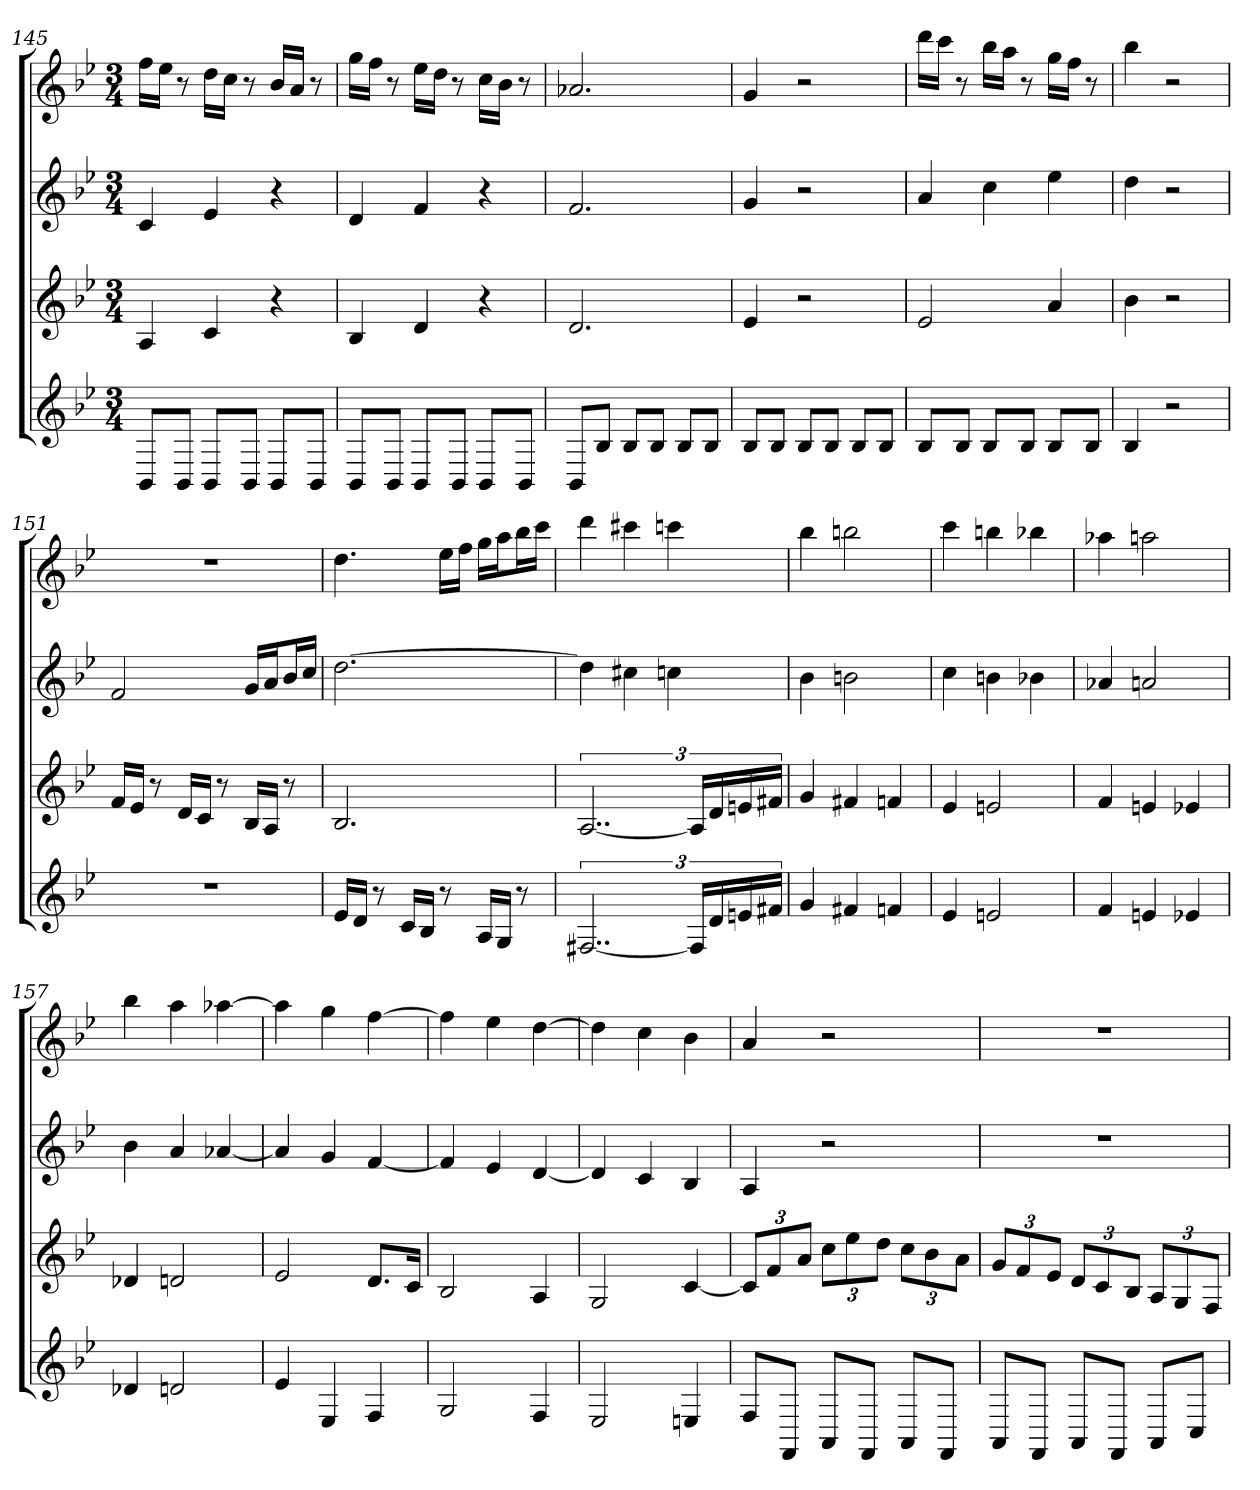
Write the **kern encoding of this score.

**kern	**kern	**kern	**kern
*part4	*part3	*part2	*part1
*staff4	*staff3	*staff2	*staff1
*k[b-e-]	*k[b-e-]	*k[b-e-]	*k[b-e-]
*B-:	*B-:	*B-:	*B-:
*M3/4	*M3/4	*M3/4	*M3/4
=145	=145	=145	=145
8BB-L	4A	4c	16ffLL
.	.	.	16ee-JJ
8BB-J	.	.	8r
8BB-L	4c	4e-	16ddLL
.	.	.	16ccJJ
8BB-J	.	.	8r
8BB-L	4r	4r	16b-LL
.	.	.	16aJJ
8BB-J	.	.	8r
=146	=146	=146	=146
8BB-L	4B-	4d	16ggLL
.	.	.	16ffJJ
8BB-J	.	.	8r
8BB-L	4d	4f	16ee-LL
.	.	.	16ddJJ
8BB-J	.	.	8r
8BB-L	4r	4r	16ccLL
.	.	.	16b-JJ
8BB-J	.	.	8r
=147	=147	=147	=147
8BB-L	2.d	2.f	2.a-X
8B-J	.	.	.
8B-L	.	.	.
8B-J	.	.	.
8B-L	.	.	.
8B-J	.	.	.
=148	=148	=148	=148
8B-L	4e-	4g	4g
8B-J	.	.	.
8B-L	2r	2r	2r
8B-J	.	.	.
8B-L	.	.	.
8B-J	.	.	.
=149	=149	=149	=149
8B-L	2e-	4a	16dddLL
.	.	.	16cccJJ
8B-J	.	.	8r
8B-L	.	4cc	16bb-LL
.	.	.	16aaJJ
8B-J	.	.	8r
8B-L	4a	4ee-	16ggLL
.	.	.	16ffJJ
8B-J	.	.	8r
=150	=150	=150	=150
4B-	4b-	4dd	4bb-
2r	2r	2r	2r
=151	=151	=151	=151
2.r	16fLL	2f	2.r
.	16e-JJ	.	.
.	8r	.	.
.	16dLL	.	.
.	16cJJ	.	.
.	8r	.	.
.	16B-LL	16gLL	.
.	16AJJ	16aJ	.
.	8r	16b-L	.
.	.	16ccJJ	.
=152	=152	=152	=152
16e-LL	2.B-	[2.dd	4.dd
16dJJ	.	.	.
8r	.	.	.
16cLL	.	.	.
16B-JJ	.	.	.
8r	.	.	16ee-LL
.	.	.	16ffJJ
16ALL	.	.	16ggLL
16GJJ	.	.	16aaJ
8r	.	.	16bb-L
.	.	.	16cccJJ
=153	=153	=153	=153
[3..F#X	[3..A	4dd]	4ddd
.	.	4cc#X	4ccc#X
.	.	4ccn	4cccn
24F#LL]	24ALL]	.	.
24d	24d	.	.
24en	24en	.	.
24f#XJJ	24f#XJJ	.	.
=154	=154	=154	=154
4g	4g	4b-	4bb-
4f#X	4f#X	2bn	2bbn
4fn	4fn	.	.
=155	=155	=155	=155
4e-	4e-	4cc	4ccc
2en	2en	4bn	4bbn
.	.	4b-X	4bb-X
=156	=156	=156	=156
4f	4f	4a-X	4aa-X
4en	4en	2an	2aan
4e-X	4e-X	.	.
=157	=157	=157	=157
4d-X	4d-X	4b-	4bb-
2dn	2dn	4a	4aa
.	.	[4a-X	[4aa-X
=158	=158	=158	=158
4e-	2e-	4a-]	4aa-]
4E-	.	4g	4gg
4F	8.dL	[4f	[4ff
.	16cJk	.	.
=159	=159	=159	=159
2G	2B-	4f]	4ff]
.	.	4e-	4ee-
4F	4A	[4d	[4dd
=160	=160	=160	=160
2E-	2G	4d]	4dd]
.	.	4c	4cc
4En	[4c	4B-	4b-
=161	=161	=161	=161
8FL	12cL]	4A	4a
.	12f	.	.
8FFJ	.	.	.
.	12aJ	.	.
8AAL	12ccL	2r	2r
.	12ee-	.	.
8FFJ	.	.	.
.	12ddJ	.	.
8AAL	12ccL	.	.
.	12b-	.	.
8FFJ	.	.	.
.	12aJ	.	.
=162	=162	=162	=162
8AAL	12gL	2.r	2.r
.	12f	.	.
8FFJ	.	.	.
.	12e-J	.	.
8AAL	12dL	.	.
.	12c	.	.
8FFJ	.	.	.
.	12B-J	.	.
8AAL	12AL	.	.
.	12G	.	.
8CJ	.	.	.
.	12FJ	.	.
=	=	=	=
*-	*-	*-	*-
